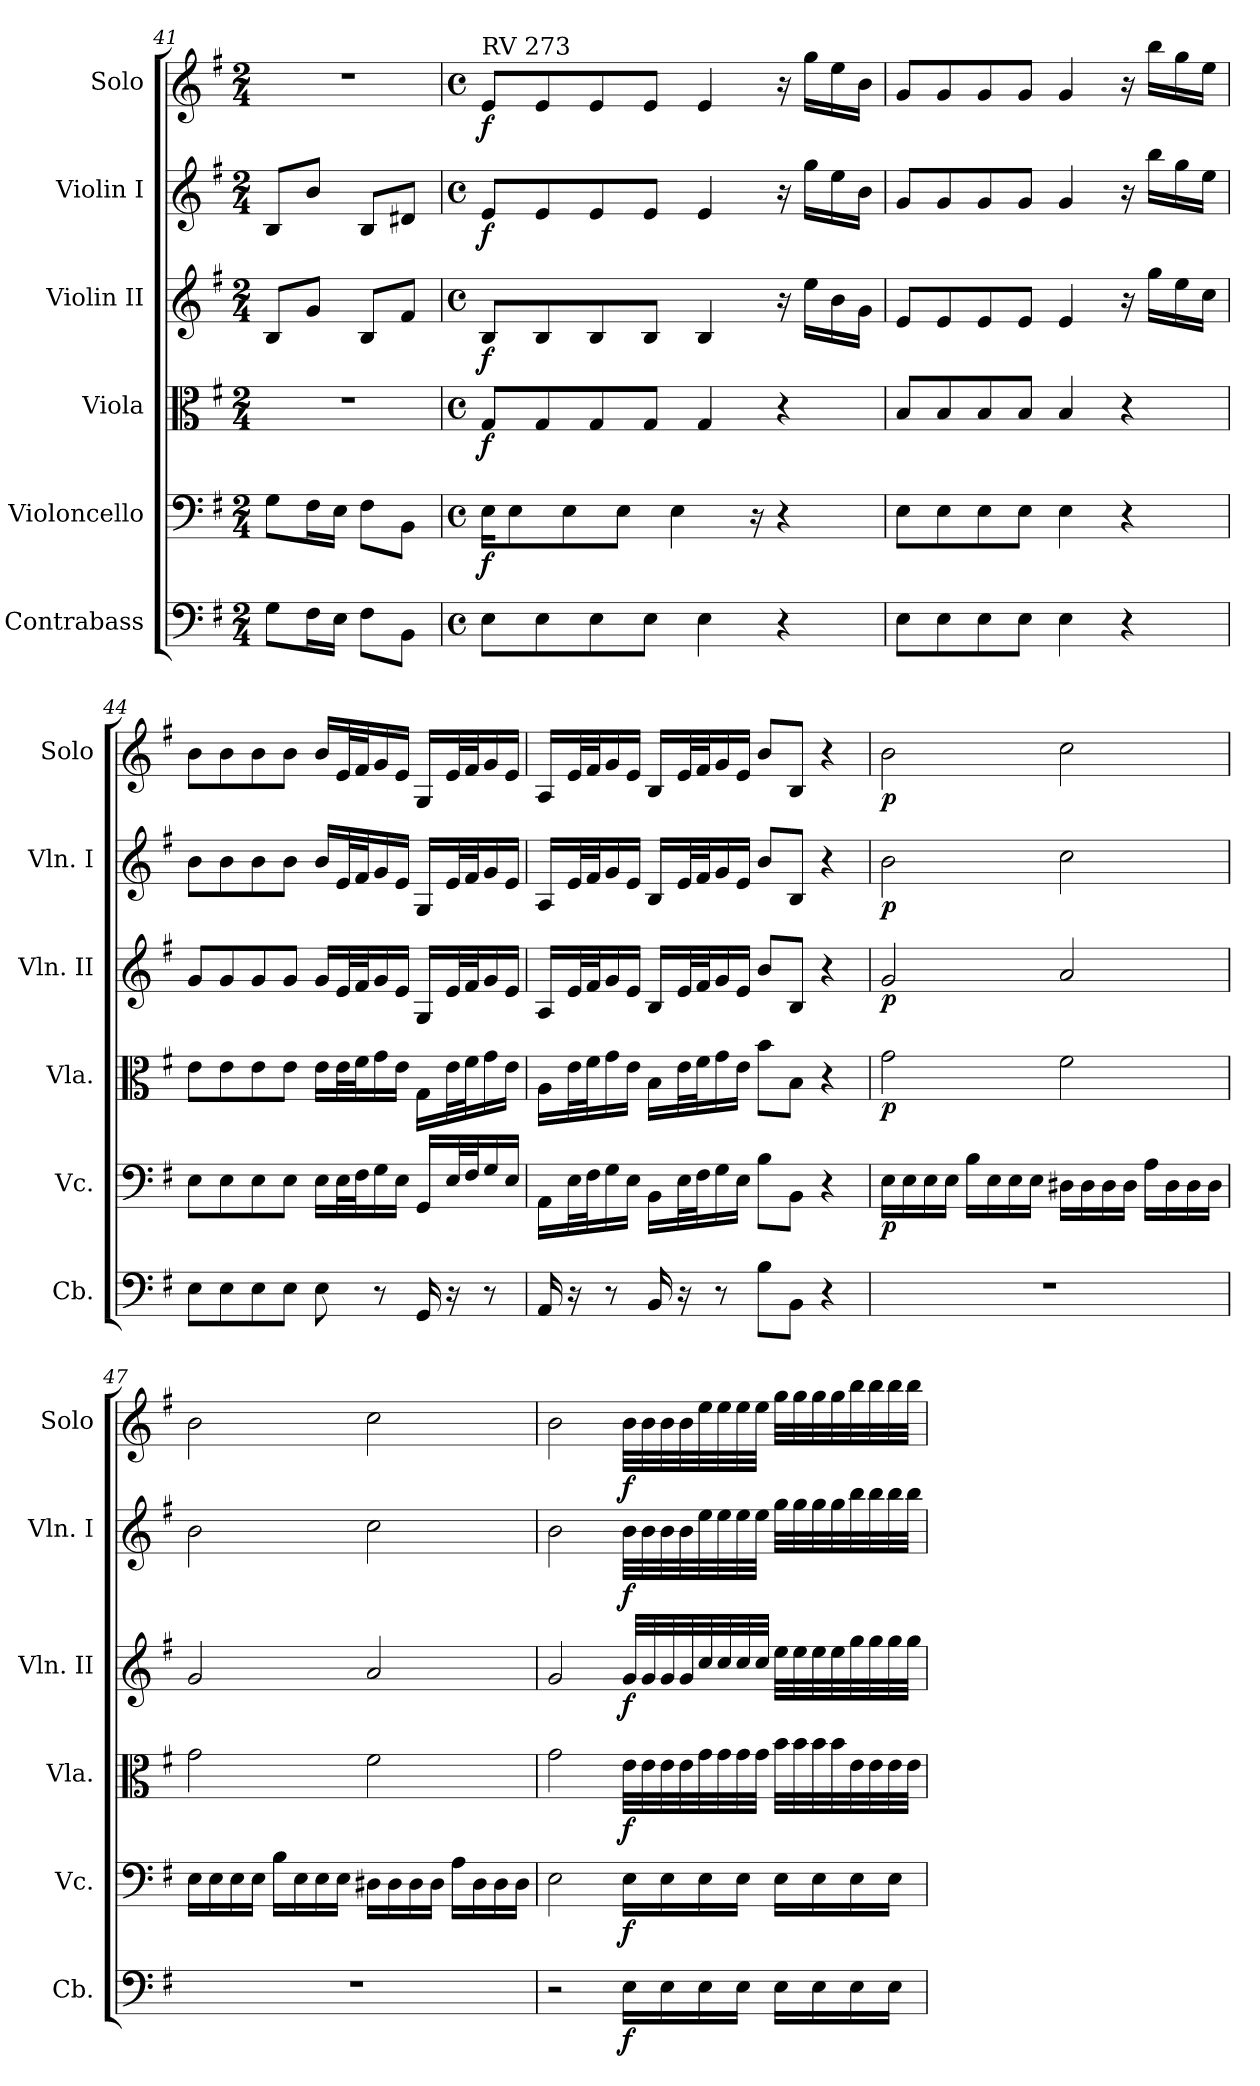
**kern	**dynam	**kern	**dynam	**kern	**dynam	**kern	**dynam	**kern	**dynam	**kern	**dynam
*part6	*part6	*part5	*part5	*part4	*part4	*part3	*part3	*part2	*part2	*part1	*part1
*staff6	*staff6	*staff5	*staff5	*staff4	*staff4	*staff3	*staff3	*staff2	*staff2	*staff1	*staff1
*I"Contrabass	*	*I"Violoncello	*	*I"Viola	*	*I"Violin II	*	*I"Violin I	*	*I"Solo	*
*I'Cb.	*	*I'Vc.	*	*I'Vla.	*	*I'Vln. II	*	*I'Vln. I	*	*I'Solo	*
*clefF4	*	*clefF4	*	*clefC3	*	*clefG2	*	*clefG2	*	*clefG2	*
*ITrd7c12	*	*	*	*	*	*	*	*	*	*	*
*k[f#]	*	*k[f#]	*	*k[f#]	*	*k[f#]	*	*k[f#]	*	*k[f#]	*
*M2/4	*	*M2/4	*	*M2/4	*	*M2/4	*	*M2/4	*	*M2/4	*
=41	=41	=41	=41	=41	=41	=41	=41	=41	=41	=41	=41
8GG\L	.	8G\L	.	2r	.	8B/L	.	8B/L	.	2r	.
16FF#\L	.	16F#\L	.	.	.	8g/J	.	8b/J	.	.	.
16EE\JJ	.	16E\JJ	.	.	.	.	.	.	.	.	.
8FF#\L	.	8F#\L	.	.	.	8B/L	.	8B/L	.	.	.
8BBB\J	.	8BB\J	.	.	.	8f#/J	.	8d#X/J	.	.	.
=42	=42	=42	=42	=42	=42	=42	=42	=42	=42	=42	=42
*M4/4	*	*M4/4	*	*M4/4	*	*M4/4	*	*M4/4	*	*M4/4	*
*met(c)	*	*met(c)	*	*met(c)	*	*met(c)	*	*met(c)	*	*met(c)	*
*	*	*	*	*	*	*	*	*	*	*MM70	*
!	!	!	!	!	!	!	!	!	!	!LO:TX:t=RV 273	!
!	!	!	!LO:DY:b	!	!LO:DY:b	!	!LO:DY:b	!	!LO:DY:b	!	!LO:DY:b
8EE\L	.	16E\KL	f	8G/L	f	8B/L	f	8e/L	f	8e/L	f
.	.	8E\	.	.	.	.	.	.	.	.	.
8EE\	.	.	.	8G/	.	8B/	.	8e/	.	8e/	.
.	.	8E\	.	.	.	.	.	.	.	.	.
8EE\	.	.	.	8G/	.	8B/	.	8e/	.	8e/	.
.	.	8E\J	.	.	.	.	.	.	.	.	.
8EE\J	.	.	.	8G/J	.	8B/J	.	8e/J	.	8e/J	.
.	.	4E\	.	.	.	.	.	.	.	.	.
4EE\	.	.	.	4G/	.	4B/	.	4e/	.	4e/	.
.	.	16r	.	.	.	.	.	.	.	.	.
4r	.	4r	.	4r	.	16r	.	16r	.	16r	.
.	.	.	.	.	.	16ee\LL	.	16gg\LL	.	16gg\LL	.
.	.	.	.	.	.	16b\	.	16ee\	.	16ee\	.
.	.	.	.	.	.	16g\JJ	.	16b\JJ	.	16b\JJ	.
!!LO:PB:g=z
=43	=43	=43	=43	=43	=43	=43	=43	=43	=43	=43	=43
8EE\L	.	8E\L	.	8B/L	.	8e/L	.	8g/L	.	8g/L	.
8EE\	.	8E\	.	8B/	.	8e/	.	8g/	.	8g/	.
8EE\	.	8E\	.	8B/	.	8e/	.	8g/	.	8g/	.
8EE\J	.	8E\J	.	8B/J	.	8e/J	.	8g/J	.	8g/J	.
4EE\	.	4E\	.	4B/	.	4e/	.	4g/	.	4g/	.
4r	.	4r	.	4r	.	16r	.	16r	.	16r	.
.	.	.	.	.	.	16gg\LL	.	16bb\LL	.	16bb\LL	.
.	.	.	.	.	.	16ee\	.	16gg\	.	16gg\	.
.	.	.	.	.	.	16cc\JJ	.	16ee\JJ	.	16ee\JJ	.
=44	=44	=44	=44	=44	=44	=44	=44	=44	=44	=44	=44
8EE\L	.	8E\L	.	8e\L	.	8g/L	.	8b\L	.	8b\L	.
8EE\	.	8E\	.	8e\	.	8g/	.	8b\	.	8b\	.
8EE\	.	8E\	.	8e\	.	8g/	.	8b\	.	8b\	.
8EE\J	.	8E\J	.	8e\J	.	8g/J	.	8b\J	.	8b\J	.
8EE\	.	16E\LL	.	16e\LL	.	16g/LL	.	16b/LL	.	16b/LL	.
.	.	32E\L	.	32e\L	.	32e/L	.	32e/L	.	32e/L	.
.	.	32F#\J	.	32f#\J	.	32f#/J	.	32f#/J	.	32f#/J	.
8r	.	16G\	.	16g\	.	16g/	.	16g/	.	16g/	.
.	.	16E\JJ	.	16e\JJ	.	16e/JJ	.	16e/JJ	.	16e/JJ	.
16GGG/	.	16GG/LL	.	16G\LL	.	16G/LL	.	16G/LL	.	16G/LL	.
16r	.	32E/L	.	32e\L	.	32e/L	.	32e/L	.	32e/L	.
.	.	32F#/J	.	32f#\J	.	32f#/J	.	32f#/J	.	32f#/J	.
8r	.	16G/	.	16g\	.	16g/	.	16g/	.	16g/	.
.	.	16E/JJ	.	16e\JJ	.	16e/JJ	.	16e/JJ	.	16e/JJ	.
=45	=45	=45	=45	=45	=45	=45	=45	=45	=45	=45	=45
16AAA/	.	16AA\LL	.	16A\LL	.	16A/LL	.	16A/LL	.	16A/LL	.
16r	.	32E\L	.	32e\L	.	32e/L	.	32e/L	.	32e/L	.
.	.	32F#\J	.	32f#\J	.	32f#/J	.	32f#/J	.	32f#/J	.
8r	.	16G\	.	16g\	.	16g/	.	16g/	.	16g/	.
.	.	16E\JJ	.	16e\JJ	.	16e/JJ	.	16e/JJ	.	16e/JJ	.
16BBB/	.	16BB\LL	.	16B\LL	.	16B/LL	.	16B/LL	.	16B/LL	.
16r	.	32E\L	.	32e\L	.	32e/L	.	32e/L	.	32e/L	.
.	.	32F#\J	.	32f#\J	.	32f#/J	.	32f#/J	.	32f#/J	.
8r	.	16G\	.	16g\	.	16g/	.	16g/	.	16g/	.
.	.	16E\JJ	.	16e\JJ	.	16e/JJ	.	16e/JJ	.	16e/JJ	.
8BB\L	.	8B\L	.	8b\L	.	8b/L	.	8b/L	.	8b/L	.
8BBB\J	.	8BB\J	.	8B\J	.	8B/J	.	8B/J	.	8B/J	.
4r	.	4r	.	4r	.	4r	.	4r	.	4r	.
!!LO:PB:g=z
=46	=46	=46	=46	=46	=46	=46	=46	=46	=46	=46	=46
!	!	!	!LO:DY:b	!	!LO:DY:b	!	!LO:DY:b	!	!LO:DY:b	!	!LO:DY:b
1r	.	16E\LL	p	2g\	p	2g/	p	2b\	p	2b\	p
.	.	16E\	.	.	.	.	.	.	.	.	.
.	.	16E\	.	.	.	.	.	.	.	.	.
.	.	16E\JJ	.	.	.	.	.	.	.	.	.
.	.	16B\LL	.	.	.	.	.	.	.	.	.
.	.	16E\	.	.	.	.	.	.	.	.	.
.	.	16E\	.	.	.	.	.	.	.	.	.
.	.	16E\JJ	.	.	.	.	.	.	.	.	.
.	.	16D#X\LL	.	2f#\	.	2a/	.	2cc\	.	2cc\	.
.	.	16D#\	.	.	.	.	.	.	.	.	.
.	.	16D#\	.	.	.	.	.	.	.	.	.
.	.	16D#\JJ	.	.	.	.	.	.	.	.	.
.	.	16A\LL	.	.	.	.	.	.	.	.	.
.	.	16D#\	.	.	.	.	.	.	.	.	.
.	.	16D#\	.	.	.	.	.	.	.	.	.
.	.	16D#\JJ	.	.	.	.	.	.	.	.	.
=47	=47	=47	=47	=47	=47	=47	=47	=47	=47	=47	=47
1r	.	16E\LL	.	2g\	.	2g/	.	2b\	.	2b\	.
.	.	16E\	.	.	.	.	.	.	.	.	.
.	.	16E\	.	.	.	.	.	.	.	.	.
.	.	16E\JJ	.	.	.	.	.	.	.	.	.
.	.	16B\LL	.	.	.	.	.	.	.	.	.
.	.	16E\	.	.	.	.	.	.	.	.	.
.	.	16E\	.	.	.	.	.	.	.	.	.
.	.	16E\JJ	.	.	.	.	.	.	.	.	.
.	.	16D#X\LL	.	2f#\	.	2a/	.	2cc\	.	2cc\	.
.	.	16D#\	.	.	.	.	.	.	.	.	.
.	.	16D#\	.	.	.	.	.	.	.	.	.
.	.	16D#\JJ	.	.	.	.	.	.	.	.	.
.	.	16A\LL	.	.	.	.	.	.	.	.	.
.	.	16D#\	.	.	.	.	.	.	.	.	.
.	.	16D#\	.	.	.	.	.	.	.	.	.
.	.	16D#\JJ	.	.	.	.	.	.	.	.	.
!!LO:PB:g=z
=48	=48	=48	=48	=48	=48	=48	=48	=48	=48	=48	=48
2r	.	2E\	.	2g\	.	2g/	.	2b\	.	2b\	.
!	!LO:DY:b	!	!LO:DY:b	!	!LO:DY:b	!	!LO:DY:b	!	!LO:DY:b	!	!LO:DY:b
16EE\LL	f	16E\LL	f	32e\LLL	f	32g/LLL	f	32b\LLL	f	32b\LLL	f
.	.	.	.	32e\	.	32g/	.	32b\	.	32b\	.
16EE\	.	16E\	.	32e\	.	32g/	.	32b\	.	32b\	.
.	.	.	.	32e\	.	32g/	.	32b\	.	32b\	.
16EE\	.	16E\	.	32g\	.	32cc/	.	32ee\	.	32ee\	.
.	.	.	.	32g\	.	32cc/	.	32ee\	.	32ee\	.
16EE\JJ	.	16E\JJ	.	32g\	.	32cc/	.	32ee\	.	32ee\	.
.	.	.	.	32g\JJJ	.	32cc/JJJ	.	32ee\JJJ	.	32ee\JJJ	.
16EE\LL	.	16E\LL	.	32b\LLL	.	32ee\LLL	.	32gg\LLL	.	32gg\LLL	.
.	.	.	.	32b\	.	32ee\	.	32gg\	.	32gg\	.
16EE\	.	16E\	.	32b\	.	32ee\	.	32gg\	.	32gg\	.
.	.	.	.	32b\	.	32ee\	.	32gg\	.	32gg\	.
16EE\	.	16E\	.	32e\	.	32gg\	.	32bb\	.	32bb\	.
.	.	.	.	32e\	.	32gg\	.	32bb\	.	32bb\	.
16EE\JJ	.	16E\JJ	.	32e\	.	32gg\	.	32bb\	.	32bb\	.
.	.	.	.	32e\JJJ	.	32gg\JJJ	.	32bb\JJJ	.	32bb\JJJ	.
=	=	=	=	=	=	=	=	=	=	=	=
*-	*-	*-	*-	*-	*-	*-	*-	*-	*-	*-	*-
